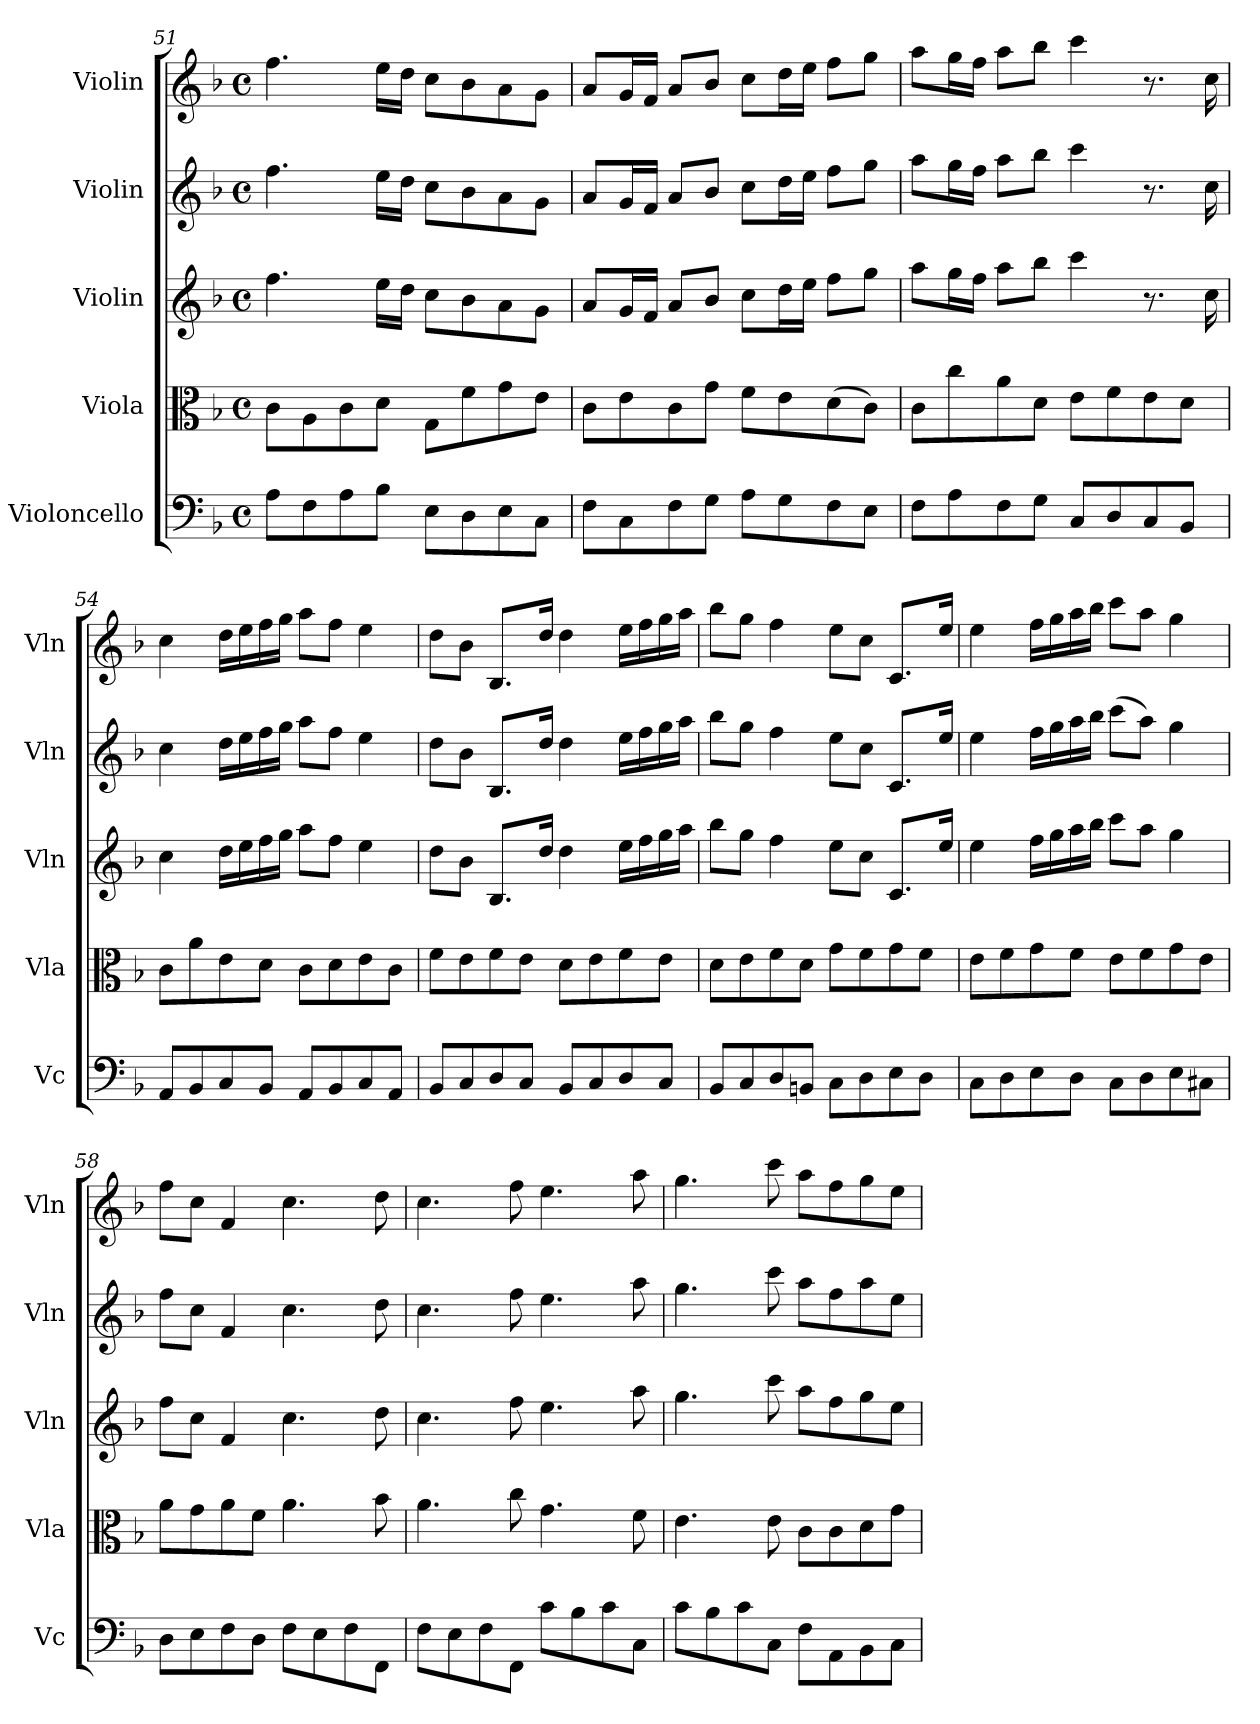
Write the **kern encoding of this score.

**kern	**kern	**kern	**kern	**kern
*part5	*part4	*part3	*part2	*part1
*staff5	*staff4	*staff3	*staff2	*staff1
*I"Violoncello	*I"Viola	*I"Violin	*I"Violin	*I"Violin
*I'Vc	*I'Vla	*I'Vln	*I'Vln	*I'Vln
*clefF4	*clefC3	*clefG2	*clefG2	*clefG2
*k[b-]	*k[b-]	*k[b-]	*k[b-]	*k[b-]
*M4/4	*M4/4	*M4/4	*M4/4	*M4/4
*met(c)	*met(c)	*met(c)	*met(c)	*met(c)
=51	=51	=51	=51	=51
8A\L	8c\L	4.ff\	4.ff\	4.ff\
8F\	8A\	.	.	.
8A\	8c\	.	.	.
8B-\J	8d\J	16ee\LL	16ee\LL	16ee\LL
.	.	16dd\JJ	16dd\JJ	16dd\JJ
8E\L	8G\L	8cc\L	8cc\L	8cc\L
8D\	8f\	8b-\	8b-\	8b-\
8E\	8g\	8a\	8a\	8a\
8C\J	8e\J	8g\J	8g\J	8g\J
=52	=52	=52	=52	=52
8F\L	8c\L	8a/L	8a/L	8a/L
8C\	8e\	16g/L	16g/L	16g/L
.	.	16f/JJ	16f/JJ	16f/JJ
8F\	8c\	8a/L	8a/L	8a/L
8G\J	8g\J	8b-/J	8b-/J	8b-/J
8A\L	8f\L	8cc\L	8cc\L	8cc\L
8G\	8e\	16dd\L	16dd\L	16dd\L
.	.	16ee\JJ	16ee\JJ	16ee\JJ
8F\	(8d\	8ff\L	8ff\L	8ff\L
8E\J	8c\J)	8gg\J	8gg\J	8gg\J
=53	=53	=53	=53	=53
8F\L	8c\L	8aa\L	8aa\L	8aa\L
8A\	8cc\	16gg\L	16gg\L	16gg\L
.	.	16ff\JJ	16ff\JJ	16ff\JJ
8F\	8a\	8aa\L	8aa\L	8aa\L
8G\J	8d\J	8bb-\J	8bb-\J	8bb-\J
8C/L	8e\L	4ccc\	4ccc\	4ccc\
8D/	8f\	.	.	.
8C/	8e\	8.r	8.r	8.r
8BB-/J	8d\J	.	.	.
.	.	16cc\	16cc\	16cc\
=54	=54	=54	=54	=54
8AA/L	8c\L	4cc\	4cc\	4cc\
8BB-/	8a\	.	.	.
8C/	8e\	16dd\LL	16dd\LL	16dd\LL
.	.	16ee\	16ee\	16ee\
8BB-/J	8d\J	16ff\	16ff\	16ff\
.	.	16gg\JJ	16gg\JJ	16gg\JJ
8AA/L	8c\L	8aa\L	8aa\L	8aa\L
8BB-/	8d\	8ff\J	8ff\J	8ff\J
8C/	8e\	4ee\	4ee\	4ee\
8AA/J	8c\J	.	.	.
=55	=55	=55	=55	=55
8BB-/L	8f\L	8dd\L	8dd\L	8dd\L
8C/	8e\	8b-\J	8b-\J	8b-\J
8D/	8f\	8.B-/L	8.B-/L	8.B-/L
8C/J	8e\J	.	.	.
.	.	16dd/Jk	16dd/Jk	16dd/Jk
8BB-/L	8d\L	4dd\	4dd\	4dd\
8C/	8e\	.	.	.
8D/	8f\	16ee\LL	16ee\LL	16ee\LL
.	.	16ff\	16ff\	16ff\
8C/J	8e\J	16gg\	16gg\	16gg\
.	.	16aa\JJ	16aa\JJ	16aa\JJ
=56	=56	=56	=56	=56
8BB-/L	8d\L	8bb-\L	8bb-\L	8bb-\L
8C/	8e\	8gg\J	8gg\J	8gg\J
8D/	8f\	4ff\	4ff\	4ff\
8BBn/J	8d\J	.	.	.
8C\L	8g\L	8ee\L	8ee\L	8ee\L
8D\	8f\	8cc\J	8cc\J	8cc\J
8E\	8g\	8.c/L	8.c/L	8.c/L
8D\J	8f\J	.	.	.
.	.	16ee/Jk	16ee/Jk	16ee/Jk
=57	=57	=57	=57	=57
8C\L	8e\L	4ee\	4ee\	4ee\
8D\	8f\	.	.	.
8E\	8g\	16ff\LL	16ff\LL	16ff\LL
.	.	16gg\	16gg\	16gg\
8D\J	8f\J	16aa\	16aa\	16aa\
.	.	16bb-\JJ	16bb-\JJ	16bb-\JJ
8C\L	8e\L	8ccc\L	(8ccc\L	8ccc\L
8D\	8f\	8aa\J	8aa\J)	8aa\J
8E\	8g\	4gg\	4gg\	4gg\
8C#X\J	8e\J	.	.	.
=58	=58	=58	=58	=58
8D\L	8a\L	8ff\L	8ff\L	8ff\L
8E\	8g\	8cc\J	8cc\J	8cc\J
8F\	8a\	4f/	4f/	4f/
8D\J	8f\J	.	.	.
8F\L	4.a\	4.cc\	4.cc\	4.cc\
8E\	.	.	.	.
8F\	.	.	.	.
8FF\J	8b-\	8dd\	8dd\	8dd\
=59	=59	=59	=59	=59
8F\L	4.a\	4.cc\	4.cc\	4.cc\
8E\	.	.	.	.
8F\	.	.	.	.
8FF\J	8cc\	8ff\	8ff\	8ff\
8c\L	4.g\	4.ee\	4.ee\	4.ee\
8B-\	.	.	.	.
8c\	.	.	.	.
8C\J	8f\	8aa\	8aa\	8aa\
=60	=60	=60	=60	=60
8c\L	4.e\	4.gg\	4.gg\	4.gg\
8B-\	.	.	.	.
8c\	.	.	.	.
8C\J	8e\	8ccc\	8ccc\	8ccc\
8F\L	8c\L	8aa\L	8aa\L	8aa\L
8AA\	8c\	8ff\	8ff\	8ff\
8BB-\	8d\	8gg\	8aa\	8gg\
8C\J	8g\J	8ee\J	8ee\J	8ee\J
=	=	=	=	=
*-	*-	*-	*-	*-
